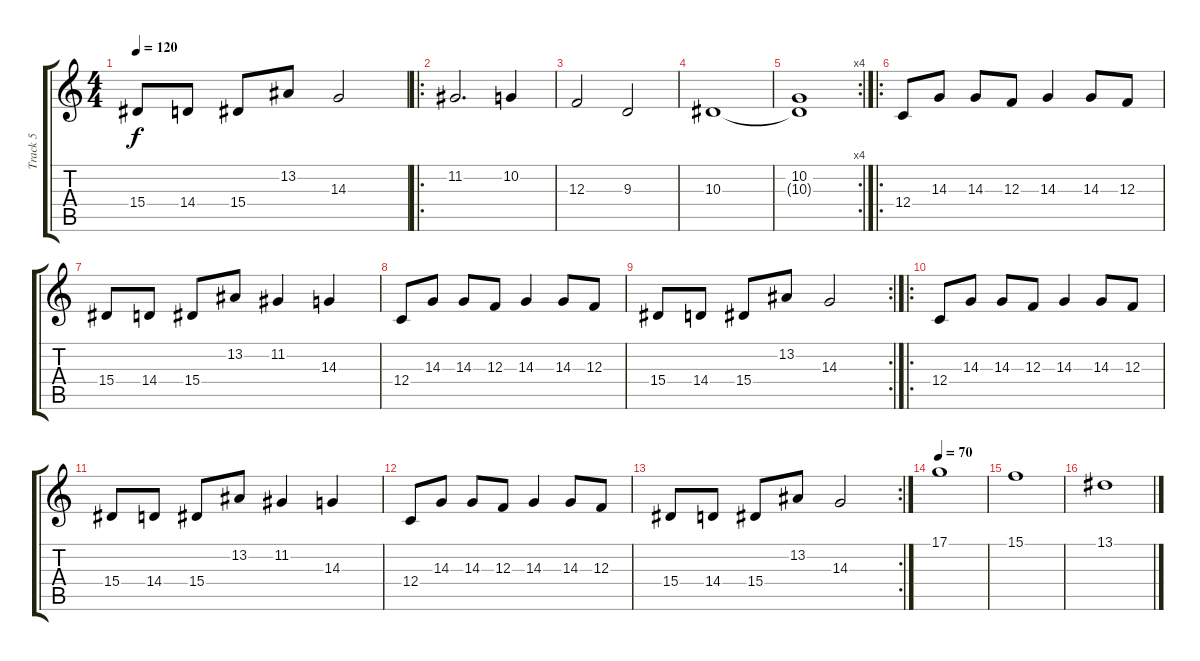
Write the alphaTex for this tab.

\track ("Track 5" "Track 5") {instrument stringensemble1}
\staff {score tabs}
\tuning (D4 A3 F3 C3 G2 D2) {hide}
\ts (4 4)
\tempo 120
\clef g2
\ks c
15.4.8{dy f} 14.4.8 15.4.8 13.2.8 14.3.2 |
\ro
11.2.2{d} 10.2.4 |
12.3.2 9.3.2 |
10.3.1 |
\rc 4
(10.2 10.3{t}).1 |
\ro
12.4.8 14.3.8 14.3.8 12.3.8 14.3.4 14.3.8 12.3.8 |
15.4.8 14.4.8 15.4.8 13.2.8 11.2.4 14.3.4 |
12.4.8 14.3.8 14.3.8 12.3.8 14.3.4 14.3.8 12.3.8 |
\rc 2
15.4.8 14.4.8 15.4.8 13.2.8 14.3.2 |
\ro
12.4.8 14.3.8 14.3.8 12.3.8 14.3.4 14.3.8 12.3.8 |
15.4.8 14.4.8 15.4.8 13.2.8 11.2.4 14.3.4 |
12.4.8 14.3.8 14.3.8 12.3.8 14.3.4 14.3.8 12.3.8 |
\rc 2
15.4.8 14.4.8 15.4.8 13.2.8 14.3.2 |
\tempo 70
17.1.1 |
15.1.1 |
13.1.1{volume 0}
